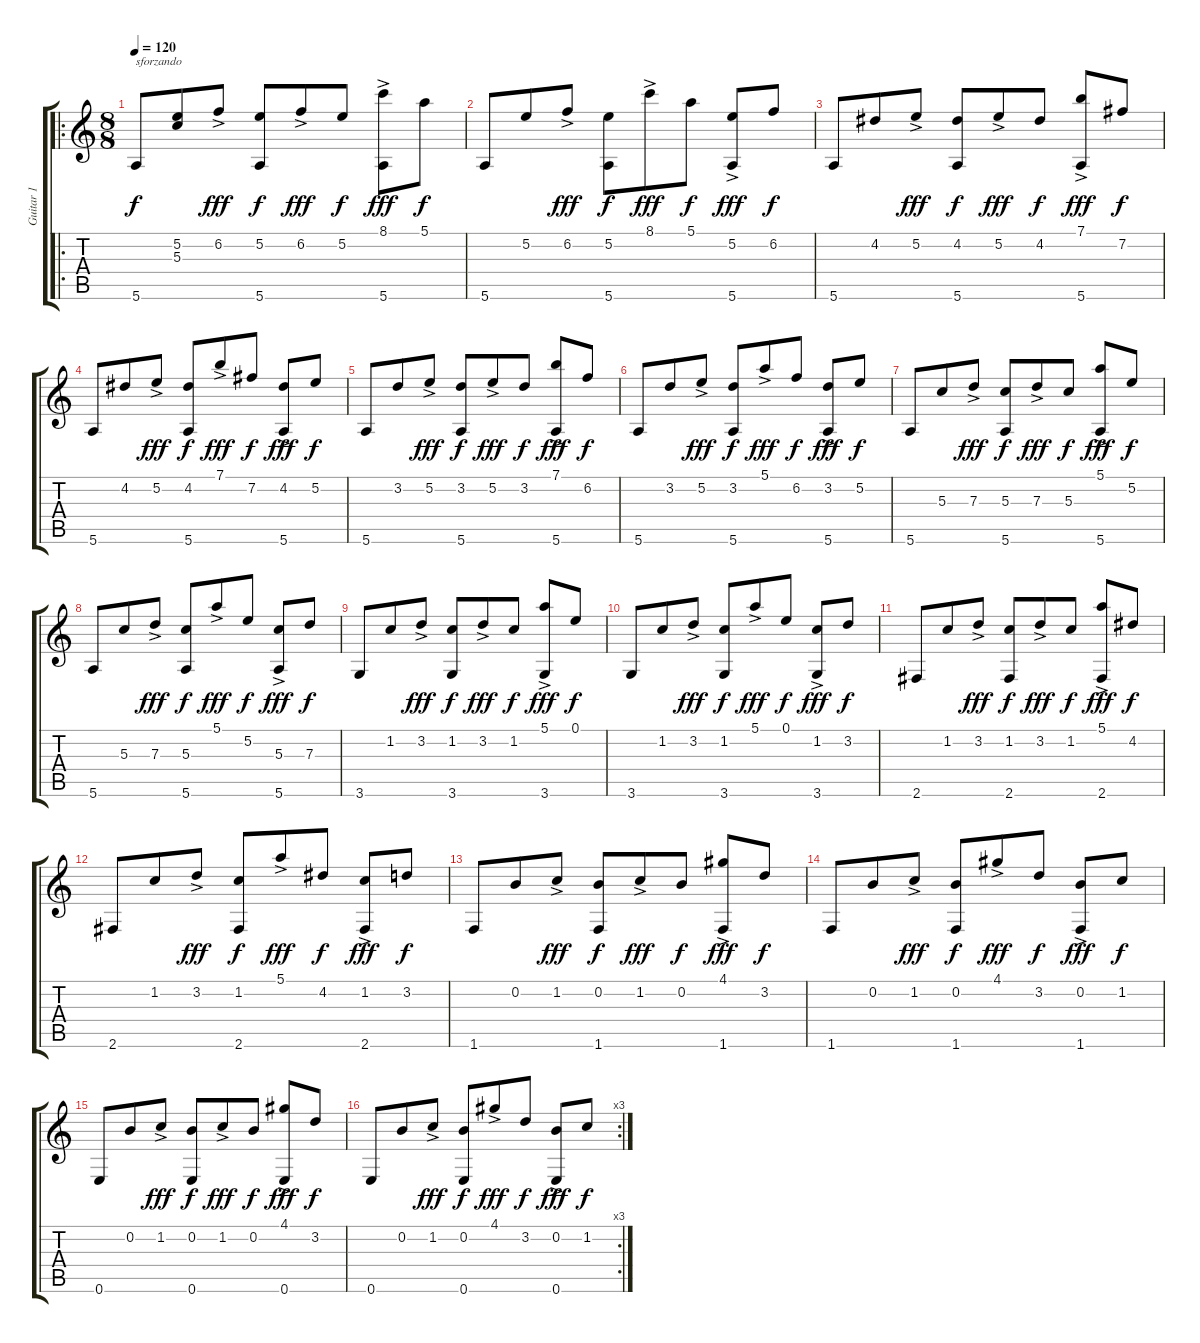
\track ("Guitar 1" "Guitar 1") {instrument electricguitarjazz}
\staff {score tabs}
\tuning (E4 B3 G3 D3 A2 E2) {hide}
\ro
\ts (8 8)
\tempo 120
\clef g2
\ks c
5.6.8{txt "sforzando" dy f} (5.2 5.3).8 6.2{ac}.8{dy fff} (5.2 5.6).8{dy f} 6.2{ac}.8{dy fff} 5.2.8{dy f} (8.1{ac} 5.6).8{dy fff} 5.1.8{dy f} |
5.6.8 5.2.8 6.2{ac}.8{dy fff} (5.2 5.6).8{dy f} 8.1{ac}.8{dy fff} 5.1.8{dy f} (5.2{ac} 5.6).8{dy fff} 6.2.8{dy f} |
5.6.8 4.2.8 5.2{ac}.8{dy fff} (4.2 5.6).8{dy f} 5.2{ac}.8{dy fff} 4.2.8{dy f} (7.1{ac} 5.6).8{dy fff} 7.2.8{dy f} |
5.6.8 4.2.8 5.2{ac}.8{dy fff} (4.2 5.6).8{dy f} 7.1{ac}.8{dy fff} 7.2.8{dy f} (4.2{ac} 5.6).8{dy fff} 5.2.8{dy f} |
5.6.8 3.2.8 5.2{ac}.8{dy fff} (3.2 5.6).8{dy f} 5.2{ac}.8{dy fff} 3.2.8{dy f} (7.1{ac} 5.6).8{dy fff} 6.2.8{dy f} |
5.6.8 3.2.8 5.2{ac}.8{dy fff} (3.2 5.6).8{dy f} 5.1{ac}.8{dy fff} 6.2.8{dy f} (3.2{ac} 5.6).8{dy fff} 5.2.8{dy f} |
5.6.8 5.3.8 7.3{ac}.8{dy fff} (5.3 5.6).8{dy f} 7.3{ac}.8{dy fff} 5.3.8{dy f} (5.1{ac} 5.6).8{dy fff} 5.2.8{dy f} |
5.6.8 5.3.8 7.3{ac}.8{dy fff} (5.3 5.6).8{dy f} 5.1{ac}.8{dy fff} 5.2.8{dy f} (5.3{ac} 5.6).8{dy fff} 7.3.8{dy f} |
3.6.8 1.2.8 3.2{ac}.8{dy fff} (1.2 3.6).8{dy f} 3.2{ac}.8{dy fff} 1.2.8{dy f} (5.1{ac} 3.6).8{dy fff} 0.1.8{dy f} |
3.6.8 1.2.8 3.2{ac}.8{dy fff} (1.2 3.6).8{dy f} 5.1{ac}.8{dy fff} 0.1.8{dy f} (1.2{ac} 3.6).8{dy fff} 3.2.8{dy f} |
2.6.8 1.2.8 3.2{ac}.8{dy fff} (1.2 2.6).8{dy f} 3.2{ac}.8{dy fff} 1.2.8{dy f} (5.1{ac} 2.6).8{dy fff} 4.2.8{dy f} |
2.6.8 1.2.8 3.2{ac}.8{dy fff} (1.2 2.6).8{dy f} 5.1{ac}.8{dy fff} 4.2.8{dy f} (1.2{ac} 2.6).8{dy fff} 3.2.8{dy f} |
1.6.8 0.2.8 1.2{ac}.8{dy fff} (0.2 1.6).8{dy f} 1.2{ac}.8{dy fff} 0.2.8{dy f} (4.1{ac} 1.6).8{dy fff} 3.2.8{dy f} |
1.6.8 0.2.8 1.2{ac}.8{dy fff} (0.2 1.6).8{dy f} 4.1{ac}.8{dy fff} 3.2.8{dy f} (0.2{ac} 1.6).8{dy fff} 1.2.8{dy f} |
0.6.8 0.2.8 1.2{ac}.8{dy fff} (0.2 0.6).8{dy f} 1.2{ac}.8{dy fff} 0.2.8{dy f} (4.1{ac} 0.6).8{dy fff} 3.2.8{dy f} |
\rc 3
0.6.8 0.2.8 1.2{ac}.8{dy fff} (0.2 0.6).8{dy f} 4.1{ac}.8{dy fff} 3.2.8{dy f} (0.2{ac} 0.6).8{dy fff} 1.2.8{dy f}
